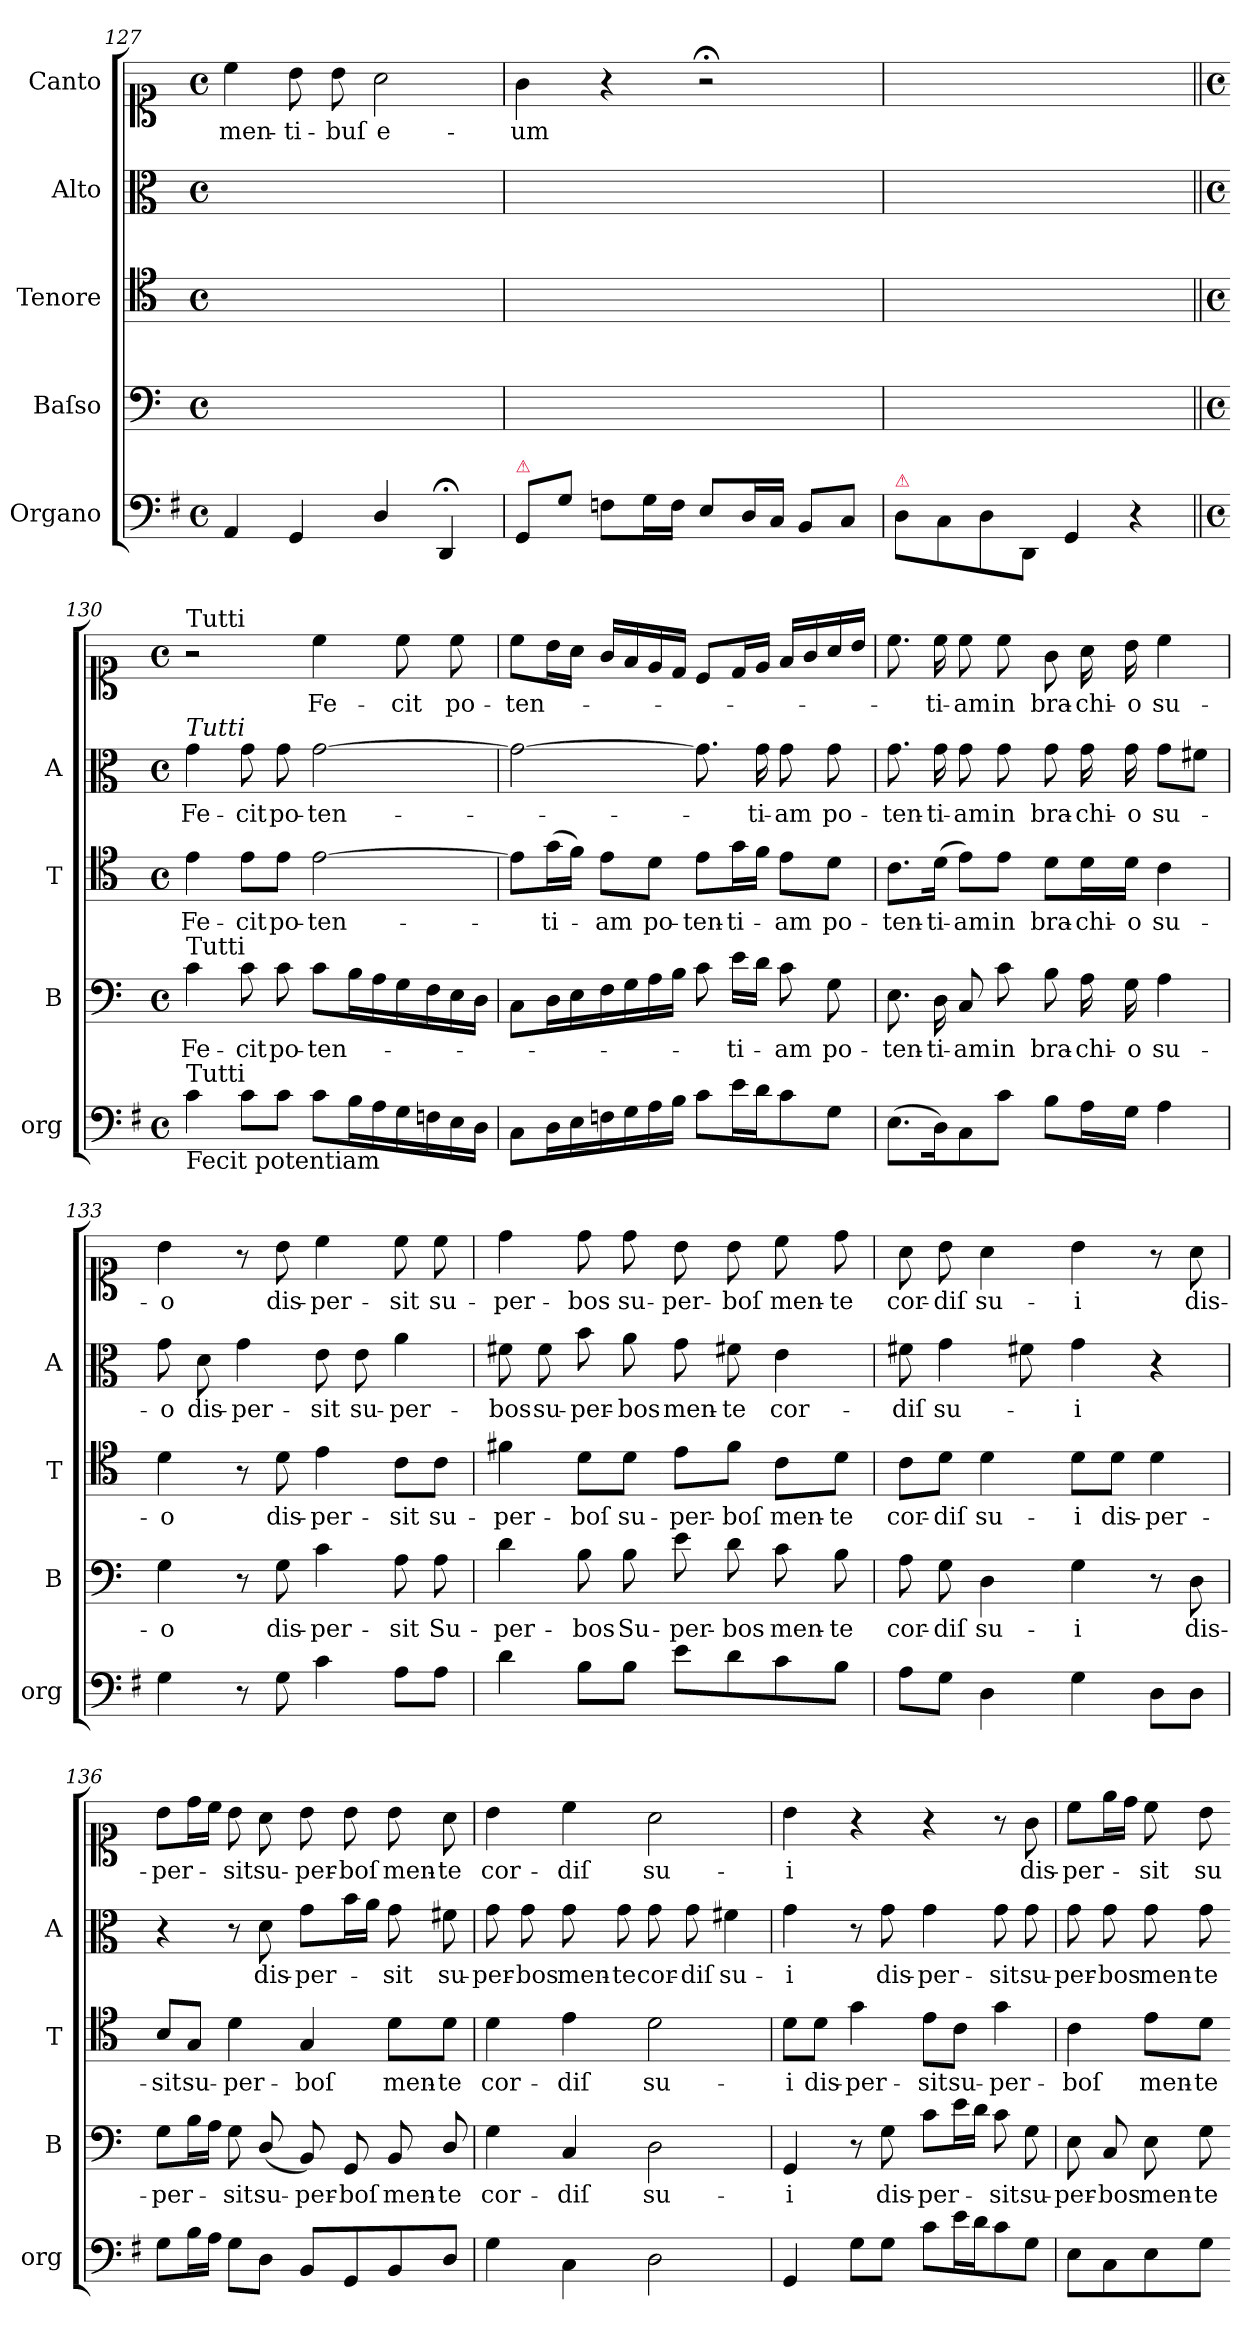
**kern	**kern	**text	**kern	**text	**kern	**text	**kern	**text
*part5	*part4	*part4	*part3	*part3	*part2	*part2	*part1	*part1
*staff5	*staff4	*staff4	*staff3	*staff3	*staff2	*staff2	*staff1	*staff1
*I"Organo	*I"Baſso	*	*I"Tenore	*	*I"Alto	*	*I"Canto	*
*I'org	*I'B	*	*I'T	*	*I'A	*	*	*
*clefF4	*clefF4	*	*clefC4	*	*clefC3	*	*clefC1	*
*k[f#]	*k[]	*	*k[]	*	*k[]	*	*k[]	*
*M4/4	*M4/4	*	*M4/4	*	*M4/4	*	*M4/4	*
*met(c)	*met(c)	*	*met(c)	*	*met(c)	*	*met(c)	*
=127	=127	=127	=127	=127	=127	=127	=127	=127
4AA/	1ryy	.	1ryy	.	1ryy	.	4cc\	-men-
4GG/	.	.	.	.	.	.	8b\	-ti-
.	.	.	.	.	.	.	8b\	-buſ
4D/	.	.	.	.	.	.	2a\	e-
4DD;</	.	.	.	.	.	.	.	.
=128	=128	=128	=128	=128	=128	=128	=128	=128
!LO:TX:a:color=crimson:t=⚠	!	!	!	!	!	!	!	!
8GG/L	1ryy	.	1ryy	.	1ryy	.	4g\	-um
8G\J	.	.	.	.	.	.	.	.
8Fn\L	.	.	.	.	.	.	4r	.
16G\L	.	.	.	.	.	.	.	.
16F\JJ	.	.	.	.	.	.	.	.
8E/L	.	.	.	.	.	.	2r;<	.
16D/L	.	.	.	.	.	.	.	.
16C/JJ	.	.	.	.	.	.	.	.
8BB/L	.	.	.	.	.	.	.	.
8C/J	.	.	.	.	.	.	.	.
=129	=129	=129	=129	=129	=129	=129	=129	=129
!LO:TX:a:color=crimson:t=⚠	!	!	!	!	!	!	!	!
8D\L	1ryy	.	1ryy	.	1ryy	.	1ryy	.
8C\	.	.	.	.	.	.	.	.
8D\	.	.	.	.	.	.	.	.
8DD/J	.	.	.	.	.	.	.	.
4GG/	.	.	.	.	.	.	.	.
4r	.	.	.	.	.	.	.	.
=130||	=130||	=130||	=130||	=130||	=130||	=130||	=130||	=130||
*M4/4	*M4/4	*	*M4/4	*	*M4/4	*	*M4/4	*
*met(c)	*met(c)	*	*met(c)	*	*met(c)	*	*met(c)	*
!	!	!	!	!	!	!	!LO:TX:a:t=Tutti	!
!	!	!	!	!	!LO:TX:a:i:t=Tutti	!	!	!
!	!LO:TX:a:t=Tutti	!	!	!	!	!	!	!
!LO:TX:b:t=Fecit potentiam	!	!	!	!	!	!	!	!
!LO:TX:a:t=Tutti	!	!	!	!	!	!	!	!
4c\	4c\	Fe-	4e\	Fe-	4g\	Fe-	2r	.
8c\L	8c\	-cit	8e\L	-cit	8g\	-cit	.	.
8c\J	8c\	po-	8e\J	po-	8g\	po-	.	.
8c\L	8c\L	-ten-	[2e\	-ten-	[2g\	-ten-	4cc\	Fe-
16B\L	16B\L	.	.	.	.	.	.	.
16A\	16A\	.	.	.	.	.	.	.
16G\	16G\	.	.	.	.	.	8cc\	-cit
16Fn\	16F\	.	.	.	.	.	.	.
16E\	16E\	.	.	.	.	.	8cc\	po-
16D\JJ	16D\JJ	.	.	.	.	.	.	.
=131	=131	=131	=131	=131	=131	=131	=131	=131
8C\L	8C\L	.	8e\L]	.	2g\_	.	8cc\L	-ten-
16D\L	16D\L	.	(16g\L	-ti-	.	.	16b\L	.
16E\	16E\	.	16f\JJ)	.	.	.	16a\JJ	.
16Fn\	16F\	.	8e\L	-am	.	.	16g/LL	.
16G\	16G\	.	.	.	.	.	16f/	.
16A\	16A\	.	8d\J	po-	.	.	16e/	.
16B\JJ	16B\JJ	.	.	.	.	.	16d/JJ	.
8c\L	8c\	.	8e\L	-ten-	8.g\]	.	8c/L	.
16e\L	16e\LL	-ti-	16g\L	-ti-	.	.	16d/L	.
16d\J	16d\JJ	.	16f\JJ	.	16g\	-ti-	16e/JJ	.
8c\	8c\	-am	8e\L	-am	8g\	-am	16f/LL	.
.	.	.	.	.	.	.	16g/	.
8G\J	8G\	po-	8d\J	po-	8g\	po-	16a/	.
.	.	.	.	.	.	.	16b/JJ	.
=132	=132	=132	=132	=132	=132	=132	=132	=132
(8.E\L	8.E\	-ten-	8.c\L	-ten-	8.g\	-ten-	8.cc\	.
16D\K)	16D\	-ti-	(16d\Jk	-ti-	16g\	-ti-	16cc\	-ti-
8C\	8C/	-am	8e\L)	-am	8g\	-am	8cc\	-am
8c\J	8c\	in	8e\J	in	8g\	in	8cc\	in
=-	=-	=-	=-	=-	=-	=-	=-	=-
8B\L	8B\	bra-	8d\L	bra-	8g\	bra-	8g\	bra-
16A\L	16A\	-chi-	16d\L	-chi-	16g\	-chi-	16a\	-chi-
16G\JJ	16G\	-o	16d\JJ	-o	16g\	-o	16b\	-o
4A\	4A\	su-	4c\	su-	8g\L	su-	4cc\	su-
.	.	.	.	.	8f#X\J	.	.	.
=133	=133	=133	=133	=133	=133	=133	=133	=133
4G\	4G\	-o	4d\	-o	8g\	-o	4b\	-o
.	.	.	.	.	8d\	dis-	.	.
8r	8r	.	8r	.	4g\	-per-	8r	.
8G\	8G\	dis-	8d\	dis-	.	.	8b\	dis-
4c\	4c\	-per-	4e\	-per-	8e\	-sit	4cc\	-per-
.	.	.	.	.	8e\	su-	.	.
8A\L	8A\	-sit	8c\L	-sit	4a\	-per-	8cc\	-sit
8A\J	8A\	Su-	8c\J	su-	.	.	8cc\	su-
=134	=134	=134	=134	=134	=134	=134	=134	=134
4d\	4d\	-per-	4f#X\	-per-	8f#X\	-bos	4dd\	-per-
.	.	.	.	.	8f#\	su-	.	.
8B\L	8B\	-bos	8d\L	-boſ	8b\	-per-	8dd\	-bos
8B\J	8B\	Su-	8d\J	su-	8a\	-bos	8dd\	su-
=-	=-	=-	=-	=-	=-	=-	=-	=-
8e\L	8e\	-per-	8e\L	-per-	8g\	men-	8b\	-per-
8d\	8d\	-bos	8f#\J	-boſ	8f#X\	-te	8b\	-boſ
8c\	8c\	men-	8c\L	men-	4e\	cor-	8cc\	men-
8B\J	8B\	-te	8d\J	-te	.	.	8dd\	-te
=135	=135	=135	=135	=135	=135	=135	=135	=135
8A\L	8A\	cor-	8c\L	cor-	8f#X\	-diſ	8a\	cor-
8G\J	8G\	-diſ	8d\J	-diſ	4g\	su-	8b\	-diſ
4D\	4D\	su-	4d\	su-	.	.	4a\	su-
.	.	.	.	.	8f#X\	.	.	.
=-	=-	=-	=-	=-	=-	=-	=-	=-
4G\	4G\	-i	8d\L	-i	4g\	-i	4b\	-i
.	.	.	8d\J	dis-	.	.	.	.
8D\L	8r	.	4d\	-per-	4r	.	8r	.
8D\J	8D\	dis-	.	.	.	.	8a\	dis-
=136	=136	=136	=136	=136	=136	=136	=136	=136
8G\L	8G\L	-per-	8B/L	-sit	4r	.	8b\L	-per-
16B\L	16B\L	.	8G/J	su-	.	.	16dd\L	.
16A\JJ	16A\JJ	.	.	.	.	.	16cc\JJ	.
8G\L	8G\	-sit	4d\	-per-	8r	.	8b\	-sit
8D\J	(8D/	su-	.	.	8d\	dis-	8a\	su-
8BB/L	8BB/)	-per-	4G/	-boſ	8g\L	-per-	8b\	-per-
8GG/	8GG/	-boſ	.	.	16b\L	.	8b\	-boſ
.	.	.	.	.	16a\JJ	.	.	.
8BB/	8BB/	men-	8d\L	men-	8g\	-sit	8b\	men-
8D/J	8D/	-te	8d\J	-te	8f#X\	su-	8a\	-te
=137	=137	=137	=137	=137	=137	=137	=137	=137
4G\	4G\	cor-	4d\	cor-	8g\	-per-	4b\	cor-
.	.	.	.	.	8g\	-bos	.	.
4C\	4C/	-diſ	4e\	-diſ	8g\	men-	4cc\	-diſ
.	.	.	.	.	8g\	-te	.	.
2D\	2D\	su-	2d\	su-	8g\	cor-	2a\	su-
.	.	.	.	.	8g\	-diſ	.	.
.	.	.	.	.	4f#X\	su-	.	.
=138	=138	=138	=138	=138	=138	=138	=138	=138
4GG/	4GG/	-i	8d\L	-i	4g\	-i	4b\	-i
.	.	.	8d\J	dis-	.	.	.	.
8G\L	8r	.	4g\	-per-	8r	.	4r	.
8G\J	8G\	dis-	.	.	8g\	dis-	.	.
=-	=-	=-	=-	=-	=-	=-	=-	=-
8c\L	8c\L	-per-	8e\L	-sit	4g\	-per-	4r	.
16e\L	16e\L	.	8c\J	su-	.	.	.	.
16d\J	16d\JJ	.	.	.	.	.	.	.
8c\	8c\	-sit	4g\	-per-	8g\	-sit	8r	.
8G\J	8G\	su-	.	.	8g\	su-	8g\	dis-
=139	=139	=139	=139	=139	=139	=139	=139	=139
8E\L	8E\	-per-	4c\	-boſ	8g\	-per-	8cc\L	-per-
8C\	8C/	-bos	.	.	8g\	-bos	16ee\L	.
.	.	.	.	.	.	.	16dd\JJ	.
8E\	8E\	men-	8e\L	men-	8g\	men-	8cc\	-sit
8G\J	8G\	-te	8d\J	-te	8g\	-te	8b\	su-
=-	=-	=-	=-	=-	=-	=-	=-	=-
*-	*-	*-	*-	*-	*-	*-	*-	*-
